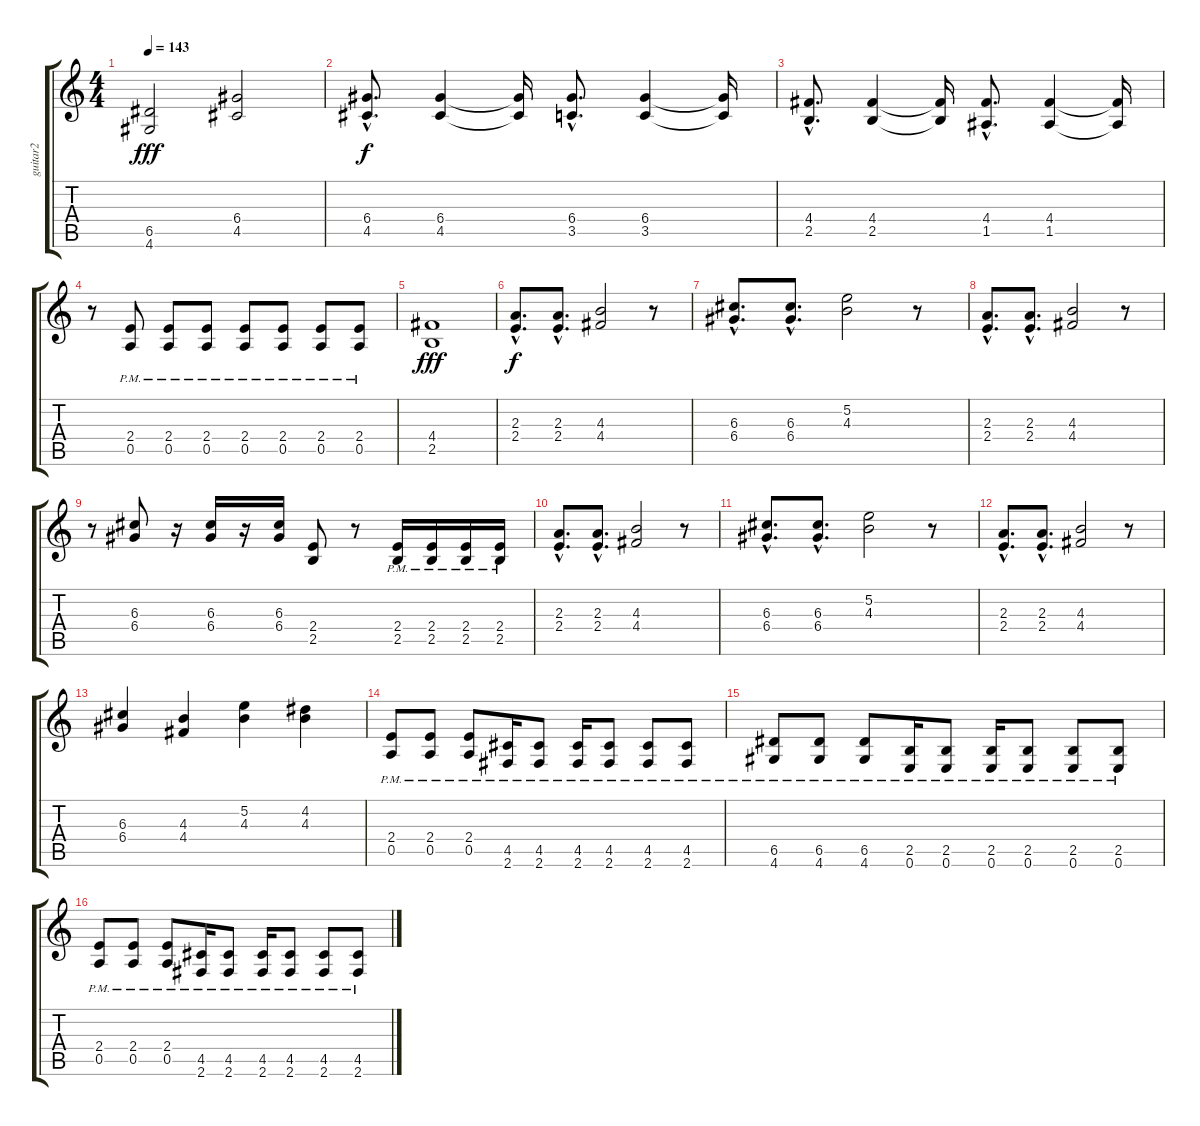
\track ("guitar2" "guitar2") {instrument distortionguitar}
\staff {score tabs}
\tuning (E4 B3 G3 D3 A2 E2) {hide}
\ts (4 4)
\tempo 143
\clef g2
\ks c
(6.5 4.6).2{dy fff} (6.4 4.5).2 |
(6.4{hac} 4.5{hac}).8{d dy f} (6.4 4.5).4 (6.4{t} 4.5{t}).16 (6.4{hac} 3.5{hac}).8{d} (6.4 3.5).4 (6.4{t} 3.5{t}).16 |
(4.4{hac} 2.5).8{d} (4.4 2.5).4 (4.4{t} 2.5{t}).16 (4.4{hac} 1.5{hac}).8{d} (4.4 1.5).4 (4.4{t} 1.5{t}).16 |
r.8 (2.4{pm} 0.5).8 (2.4{pm} 0.5).8 (2.4{pm} 0.5).8 (2.4{pm} 0.5).8 (2.4{pm} 0.5).8 (2.4{pm} 0.5).8 (2.4{pm} 0.5).8 |
(4.4 2.5).1{dy fff} |
(2.3{hac} 2.4{hac}).8{d dy f} (2.3{hac} 2.4{hac}).8{d} (4.3 4.4).2 r.8 |
(6.3{hac} 6.4{hac}).8{d} (6.3{hac} 6.4{hac}).8{d} (5.2 4.3).2 r.8 |
(2.3{hac} 2.4{hac}).8{d} (2.3{hac} 2.4{hac}).8{d} (4.3 4.4).2 r.8 |
r.8 (6.3 6.4).8 r.16 (6.3 6.4).16 r.16 (6.3 6.4).16 (2.4 2.5).8 r.8 (2.4{pm} 2.5).16 (2.4{pm} 2.5).16 (2.4{pm} 2.5).16 (2.4{pm} 2.5).16 |
(2.3{hac} 2.4{hac}).8{d} (2.3{hac} 2.4{hac}).8{d} (4.3 4.4).2 r.8 |
(6.3{hac} 6.4{hac}).8{d} (6.3{hac} 6.4{hac}).8{d} (5.2 4.3).2 r.8 |
(2.3 2.4{hac}).8{d} (2.3{hac} 2.4{hac}).8{d} (4.3 4.4).2 r.8 |
(6.3 6.4).4 (4.3 4.4).4 (5.2 4.3).4 (4.2 4.3).4 |
(2.4{pm} 0.5).8 (2.4{pm} 0.5).8 (2.4{pm} 0.5).8 (4.5{pm} 2.6).16 (4.5{pm} 2.6).8 (4.5{pm} 2.6).16 (4.5{pm} 2.6).8 (4.5{pm} 2.6).8 (4.5{pm} 2.6).8 |
(6.5{pm} 4.6).8 (6.5{pm} 4.6).8 (6.5{pm} 4.6).8 (2.5{pm} 0.6).16 (2.5{pm} 0.6).8 (2.5{pm} 0.6).16 (2.5{pm} 0.6).8 (2.5{pm} 0.6).8 (2.5{pm} 0.6).8 |
(2.4 0.5{pm}).8 (2.4 0.5{pm}).8 (2.4 0.5{pm}).8 (4.5{pm} 2.6).16 (4.5{pm} 2.6).8 (4.5{pm} 2.6).16 (4.5{pm} 2.6).8 (4.5{pm} 2.6).8 (4.5{pm} 2.6).8
